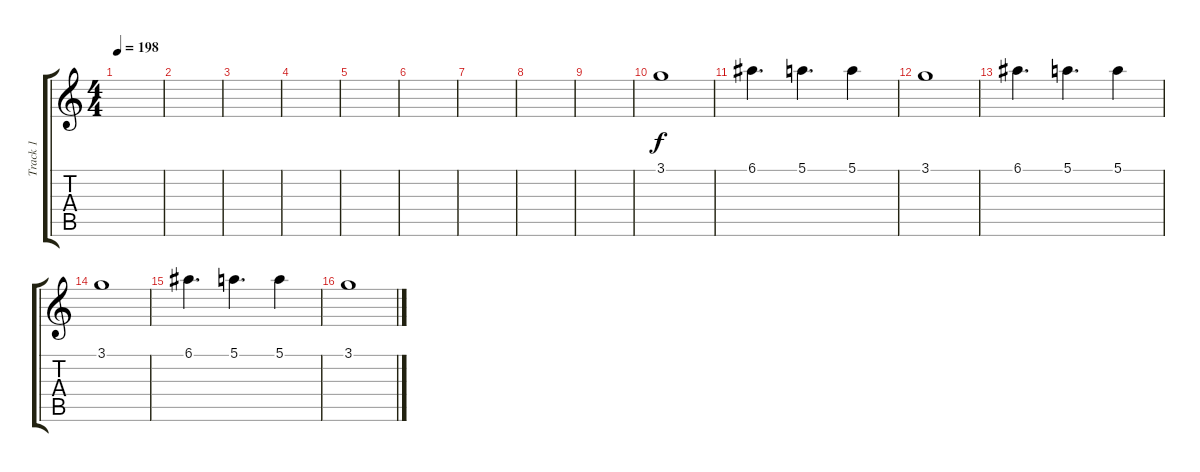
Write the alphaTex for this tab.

\track ("Track 1" "Track 1") {instrument distortionguitar}
\staff {score tabs}
\tuning (E4 B3 G3 D3 A2 E2) {hide}
\ts (4 4)
\tempo 198
\clef g2
\ks c
|
|
|
|
|
|
|
|
|
3.1.1{dy f} |
6.1.4{d} 5.1.4{d} 5.1.4 |
3.1.1 |
6.1.4{d} 5.1.4{d} 5.1.4 |
3.1.1 |
6.1.4{d} 5.1.4{d} 5.1.4 |
3.1.1
